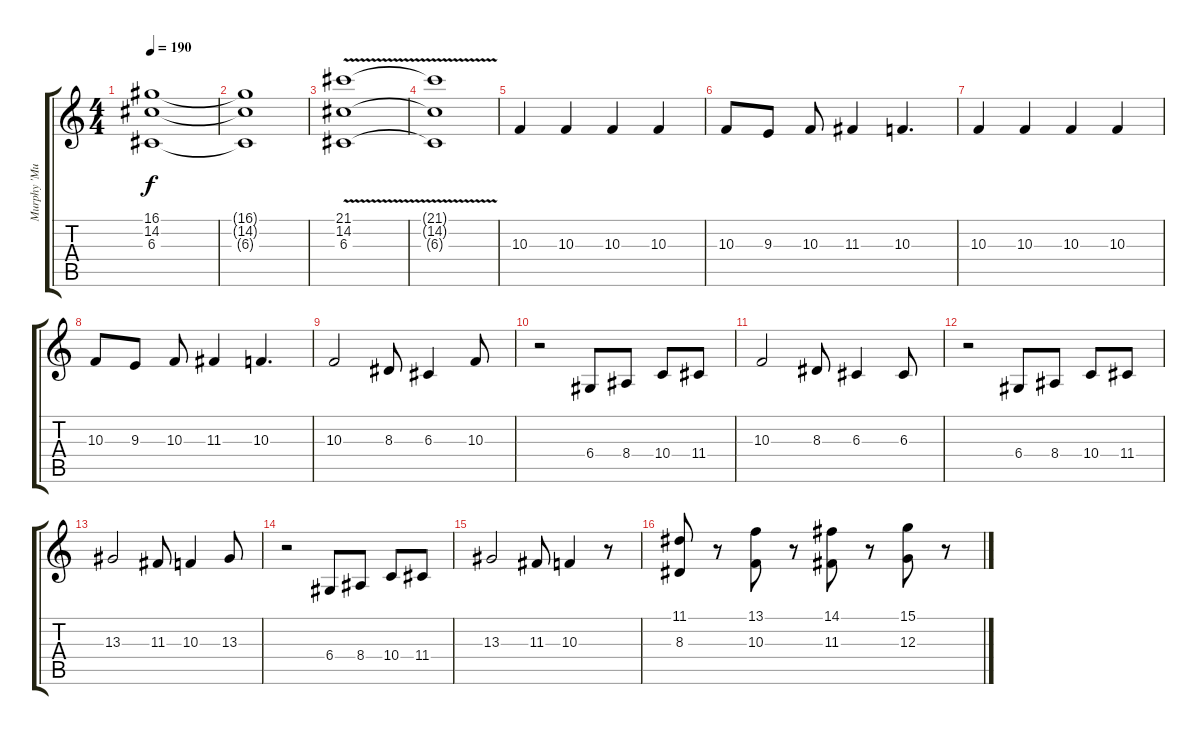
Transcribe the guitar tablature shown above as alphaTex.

\track ("Murphy 'Murph' Dunne" "Murphy 'Mu") {instrument rockorgan}
\staff {score tabs}
\tuning (E4 B3 G3 D3 A2 E2) {hide}
\ts (4 4)
\tempo 190
\clef g2
\ks c
(16.1 14.2 6.3).1{dy f} |
(16.1{t} 14.2{t} 6.3{t}).1 |
(21.1 14.2{v} 6.3).1 |
(21.1{t} 14.2{t} 6.3{t}).1 |
10.3.4 10.3.4 10.3.4 10.3.4 |
10.3.8 9.3.8 10.3.8 11.3.4 10.3.4{d} |
10.3.4 10.3.4 10.3.4 10.3.4 |
10.3.8 9.3.8 10.3.8 11.3.4 10.3.4{d} |
10.3.2 8.3.8 6.3.4 10.3.8 |
r.2 6.4.8 8.4.8 10.4.8 11.4.8 |
10.3.2 8.3.8 6.3.4 6.3.8 |
r.2 6.4.8 8.4.8 10.4.8 11.4.8 |
13.3.2 11.3.8 10.3.4 13.3.8 |
r.2 6.4.8 8.4.8 10.4.8 11.4.8 |
13.3.2 11.3.8 10.3.4 r.8 |
(11.1 8.3).8 r.8 (13.1 10.3).8 r.8 (14.1 11.3).8 r.8 (15.1 12.3).8 r.8
